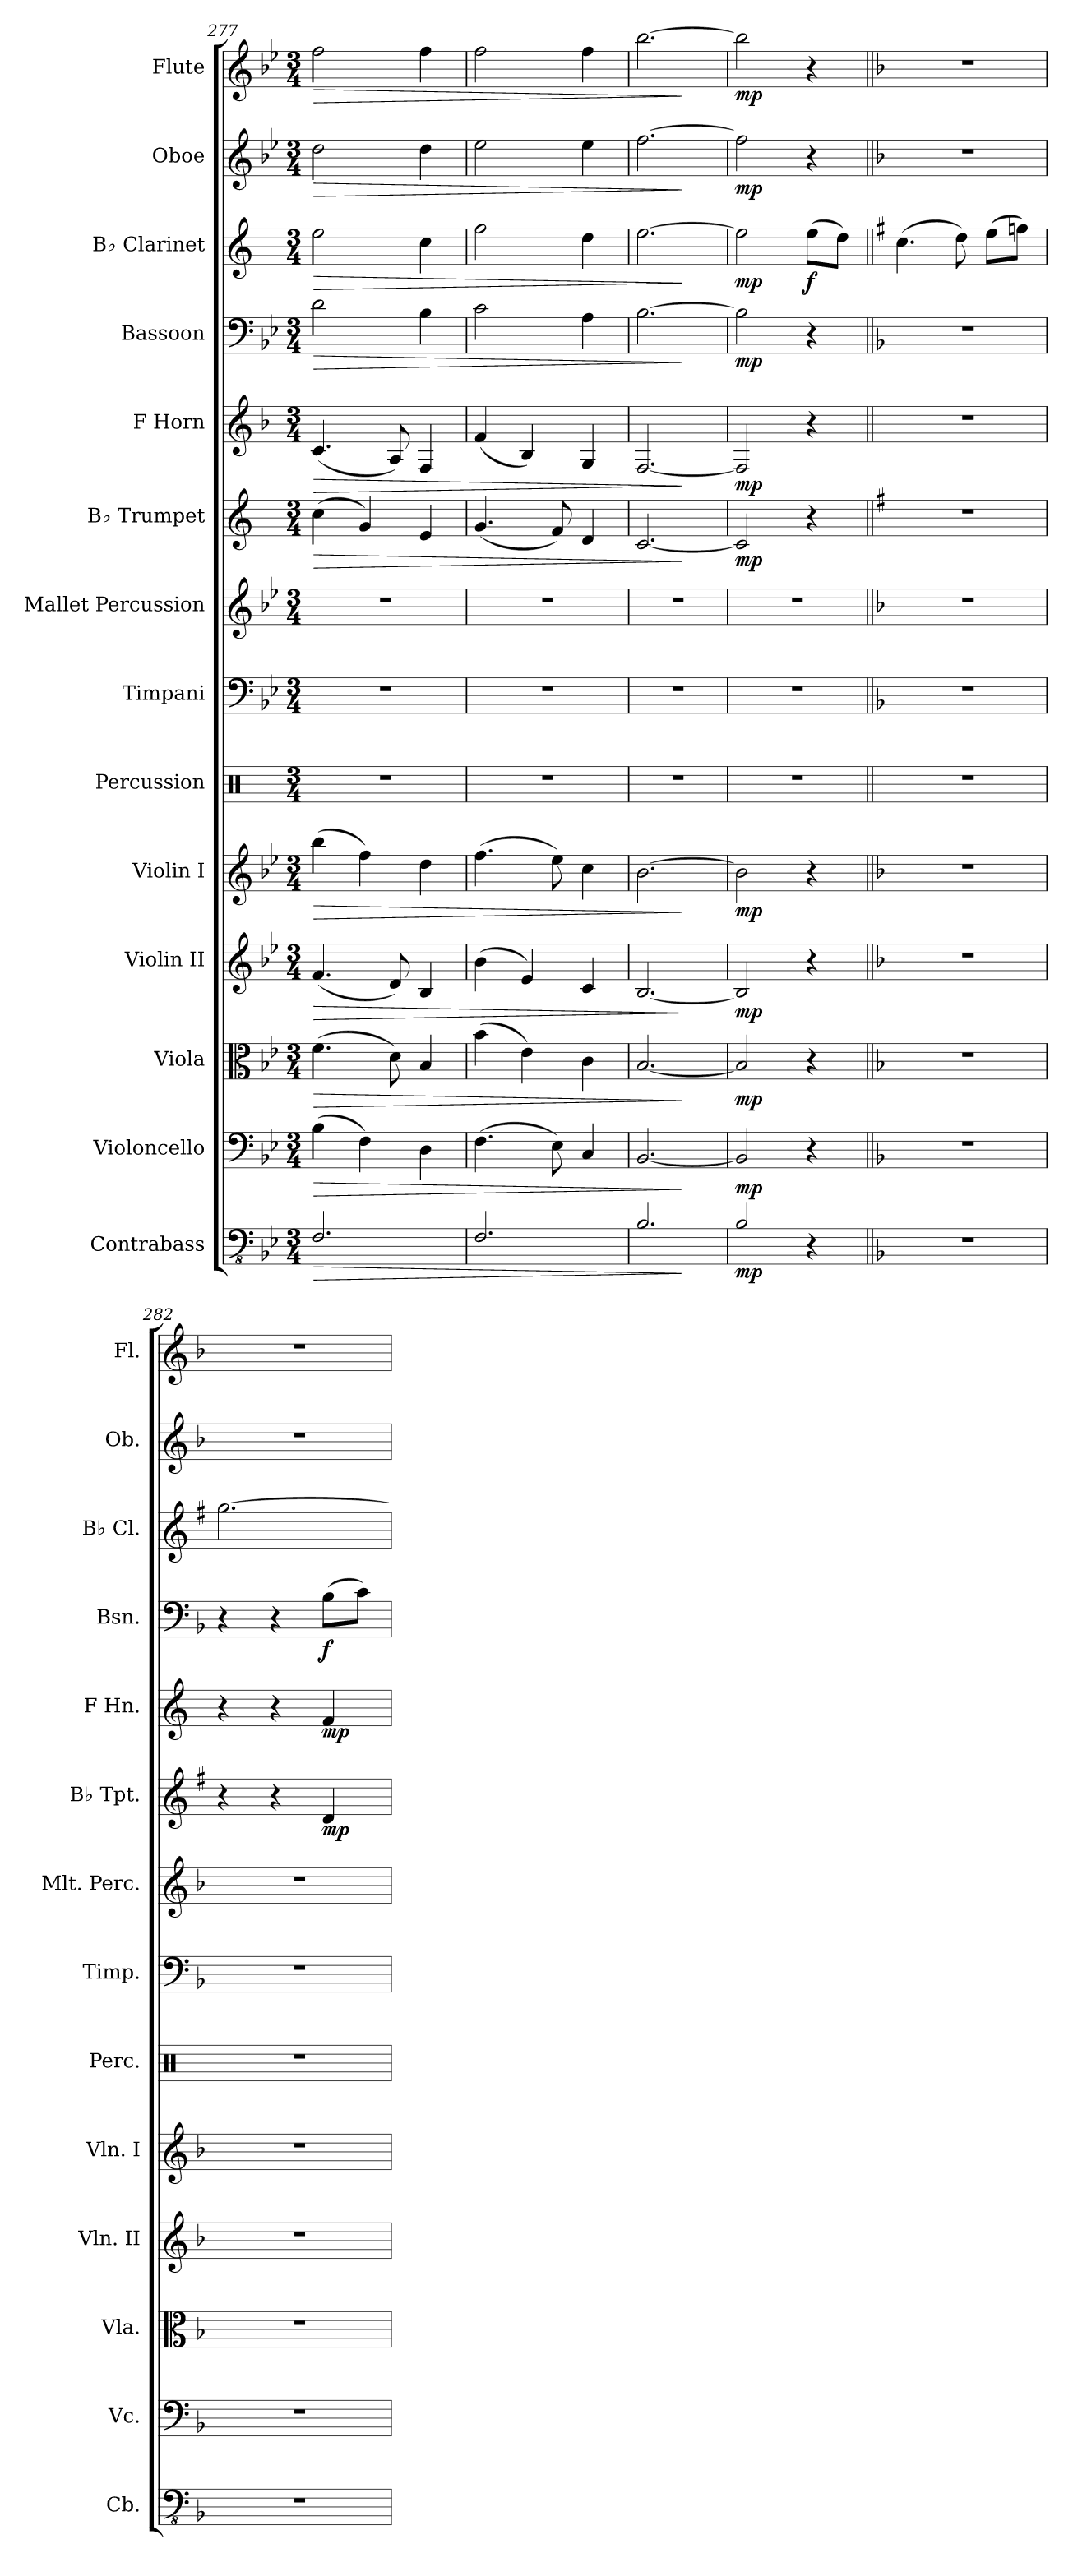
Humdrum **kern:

**kern	**dynam	**kern	**dynam	**kern	**dynam	**kern	**dynam	**kern	**dynam	**kern	**kern	**kern	**kern	**dynam	**kern	**dynam	**kern	**dynam	**kern	**dynam	**kern	**dynam	**kern	**dynam
*part14	*part14	*part13	*part13	*part12	*part12	*part11	*part11	*part10	*part10	*part9	*part8	*part7	*part6	*part6	*part5	*part5	*part4	*part4	*part3	*part3	*part2	*part2	*part1	*part1
*staff14	*staff14	*staff13	*staff13	*staff12	*staff12	*staff11	*staff11	*staff10	*staff10	*staff9	*staff8	*staff7	*staff6	*staff6	*staff5	*staff5	*staff4	*staff4	*staff3	*staff3	*staff2	*staff2	*staff1	*staff1
*I"Contrabass	*	*I"Violoncello	*	*I"Viola	*	*I"Violin II	*	*I"Violin I	*	*I"Percussion	*I"Timpani	*I"Mallet Percussion	*I"B♭ Trumpet	*	*I"F Horn	*	*I"Bassoon	*	*I"B♭ Clarinet	*	*I"Oboe	*	*I"Flute	*
*I'Cb.	*	*I'Vc.	*	*I'Vla.	*	*I'Vln. II	*	*I'Vln. I	*	*I'Perc.	*I'Timp.	*I'Mlt. Perc.	*I'B♭ Tpt.	*	*I'F Hn.	*	*I'Bsn.	*	*I'B♭ Cl.	*	*I'Ob.	*	*I'Fl.	*
*clefFv4	*	*clefF4	*	*clefC3	*	*clefG2	*	*clefG2	*	*clefX	*clefF4	*clefG2	*clefG2	*	*clefG2	*	*clefF4	*	*clefG2	*	*clefG2	*	*clefG2	*
*ITrd7c12	*	*	*	*	*	*	*	*	*	*	*	*ITrd-14c-24	*ITrd1c2	*	*ITrd4c7	*	*	*	*ITrd1c2	*	*	*	*	*
*k[b-e-]	*	*k[b-e-]	*	*k[b-e-]	*	*k[b-e-]	*	*k[b-e-]	*	*k[]	*k[b-e-]	*k[b-e-]	*k[b-e-]	*	*k[b-e-]	*	*k[b-e-]	*	*k[b-e-]	*	*k[b-e-]	*	*k[b-e-]	*
*M3/4	*	*M3/4	*	*M3/4	*	*M3/4	*	*M3/4	*	*M3/4	*M3/4	*M3/4	*M3/4	*	*M3/4	*	*M3/4	*	*M3/4	*	*M3/4	*	*M3/4	*
=277	=277	=277	=277	=277	=277	=277	=277	=277	=277	=277	=277	=277	=277	=277	=277	=277	=277	=277	=277	=277	=277	=277	=277	=277
!	!LO:HP:b	!	!LO:HP:b	!	!LO:HP:b	!	!LO:HP:b	!	!LO:HP:b	!	!	!	!	!LO:HP:b	!	!LO:HP:b	!	!LO:HP:b	!	!LO:HP:b	!	!LO:HP:b	!	!LO:HP:b
2.FFF/	>	(4B-\	>	(4.f\	>	(4.f/	>	(4bb-\	>	2.r	2.r	2.r	(4b-\	>	(4.F/	>	2d\	>	2dd\	>	2dd\	>	2ff\	>
.	.	4F\)	.	.	.	.	.	4ff\)	.	.	.	.	4f/)	.	.	.	.	.	.	.	.	.	.	.
.	.	.	.	8d\)	.	8d/)	.	.	.	.	.	.	.	.	8D/)	.	.	.	.	.	.	.	.	.
.	.	4D\	.	4B-/	.	4B-/	.	4dd\	.	.	.	.	4d/	.	4BB-/	.	4B-\	.	4b-\	.	4dd\	.	4ff\	.
=278	=278	=278	=278	=278	=278	=278	=278	=278	=278	=278	=278	=278	=278	=278	=278	=278	=278	=278	=278	=278	=278	=278	=278	=278
2.FFF/	.	(4.F\	.	(4b-\	.	(4b-\	.	(4.ff\	.	2.r	2.r	2.r	(4.f/	.	(4B-/	.	2c\	.	2ee-\	.	2ee-\	.	2ff\	.
.	.	.	.	4e-\)	.	4e-/)	.	.	.	.	.	.	.	.	4E-/)	.	.	.	.	.	.	.	.	.
.	.	8E-\)	.	.	.	.	.	8ee-\)	.	.	.	.	8e-/)	.	.	.	.	.	.	.	.	.	.	.
.	.	4C/	.	4c\	.	4c/	.	4cc\	.	.	.	.	4c/	.	4C/	.	4A\	.	4cc\	.	4ee-\	.	4ff\	.
=279	=279	=279	=279	=279	=279	=279	=279	=279	=279	=279	=279	=279	=279	=279	=279	=279	=279	=279	=279	=279	=279	=279	=279	=279
2.BBB-/	.	[2.BB-/	.	[2.B-/	.	[2.B-/	.	[2.b-\	.	2.r	2.r	2.r	[2.B-/	.	[2.BB-/	.	[2.B-\	.	[2.dd\	.	[2.ff\	.	[2.bb-\	.
.	]	.	]	.	]	.	]	.	]	.	.	.	.	]	.	]	.	]	.	]	.	]	.	]
=280	=280	=280	=280	=280	=280	=280	=280	=280	=280	=280	=280	=280	=280	=280	=280	=280	=280	=280	=280	=280	=280	=280	=280	=280
!	!LO:DY:b	!	!LO:DY:b	!	!LO:DY:b	!	!LO:DY:b	!	!LO:DY:b	!	!	!	!	!LO:DY:b	!	!LO:DY:b	!	!LO:DY:b	!	!LO:DY:b	!	!LO:DY:b	!	!LO:DY:b
2BBB-/	mp	2BB-/]	mp	2B-/]	mp	2B-/]	mp	2b-\]	mp	2.r	2.r	2.r	2B-/]	mp	2BB-/]	mp	2B-\]	mp	2dd\]	mp	2ff\]	mp	2bb-\]	mp
!	!	!	!	!	!	!	!	!	!	!	!	!	!	!	!	!	!	!	!	!LO:DY:b	!	!	!	!
4r	.	4r	.	4r	.	4r	.	4r	.	.	.	.	4r	.	4r	.	4r	.	(8dd\L	f	4r	.	4r	.
.	.	.	.	.	.	.	.	.	.	.	.	.	.	.	.	.	.	.	8cc\J)	.	.	.	.	.
=281||	=281||	=281||	=281||	=281||	=281||	=281||	=281||	=281||	=281||	=281||	=281||	=281||	=281||	=281||	=281||	=281||	=281||	=281||	=281||	=281||	=281||	=281||	=281||	=281||
!!LO:REH:place=s1:a:B:fs=14:t=10
*k[b-]	*	*k[b-]	*	*k[b-]	*	*k[b-]	*	*k[b-]	*	*	*k[b-]	*k[b-]	*k[b-]	*	*k[b-]	*	*k[b-]	*	*k[b-]	*	*k[b-]	*	*k[b-]	*
*	*	*	*	*	*	*	*	*	*	*	*	*	*	*	*	*	*	*	*	*	*	*	*MM112	*
2.r	.	2.r	.	2.r	.	2.r	.	2.r	.	2.r	2.r	2.r	2.r	.	2.r	.	2.r	.	(4.b-\	.	2.r	.	2.r	.
.	.	.	.	.	.	.	.	.	.	.	.	.	.	.	.	.	.	.	8cc\)	.	.	.	.	.
.	.	.	.	.	.	.	.	.	.	.	.	.	.	.	.	.	.	.	(8dd\L	.	.	.	.	.
.	.	.	.	.	.	.	.	.	.	.	.	.	.	.	.	.	.	.	8ee-X\J)	.	.	.	.	.
=282	=282	=282	=282	=282	=282	=282	=282	=282	=282	=282	=282	=282	=282	=282	=282	=282	=282	=282	=282	=282	=282	=282	=282	=282
2.r	.	2.r	.	2.r	.	2.r	.	2.r	.	2.r	2.r	2.r	4r	.	4r	.	4r	.	[2.ff\	.	2.r	.	2.r	.
.	.	.	.	.	.	.	.	.	.	.	.	.	4r	.	4r	.	4r	.	.	.	.	.	.	.
!	!	!	!	!	!	!	!	!	!	!	!	!	!	!LO:DY:b	!	!LO:DY:b	!	!LO:DY:b	!	!	!	!	!	!
.	.	.	.	.	.	.	.	.	.	.	.	.	4c/	mp	4B-/	mp	(8B-\L	f	.	.	.	.	.	.
.	.	.	.	.	.	.	.	.	.	.	.	.	.	.	.	.	8c\J)	.	.	.	.	.	.	.
=	=	=	=	=	=	=	=	=	=	=	=	=	=	=	=	=	=	=	=	=	=	=	=	=
*-	*-	*-	*-	*-	*-	*-	*-	*-	*-	*-	*-	*-	*-	*-	*-	*-	*-	*-	*-	*-	*-	*-	*-	*-
